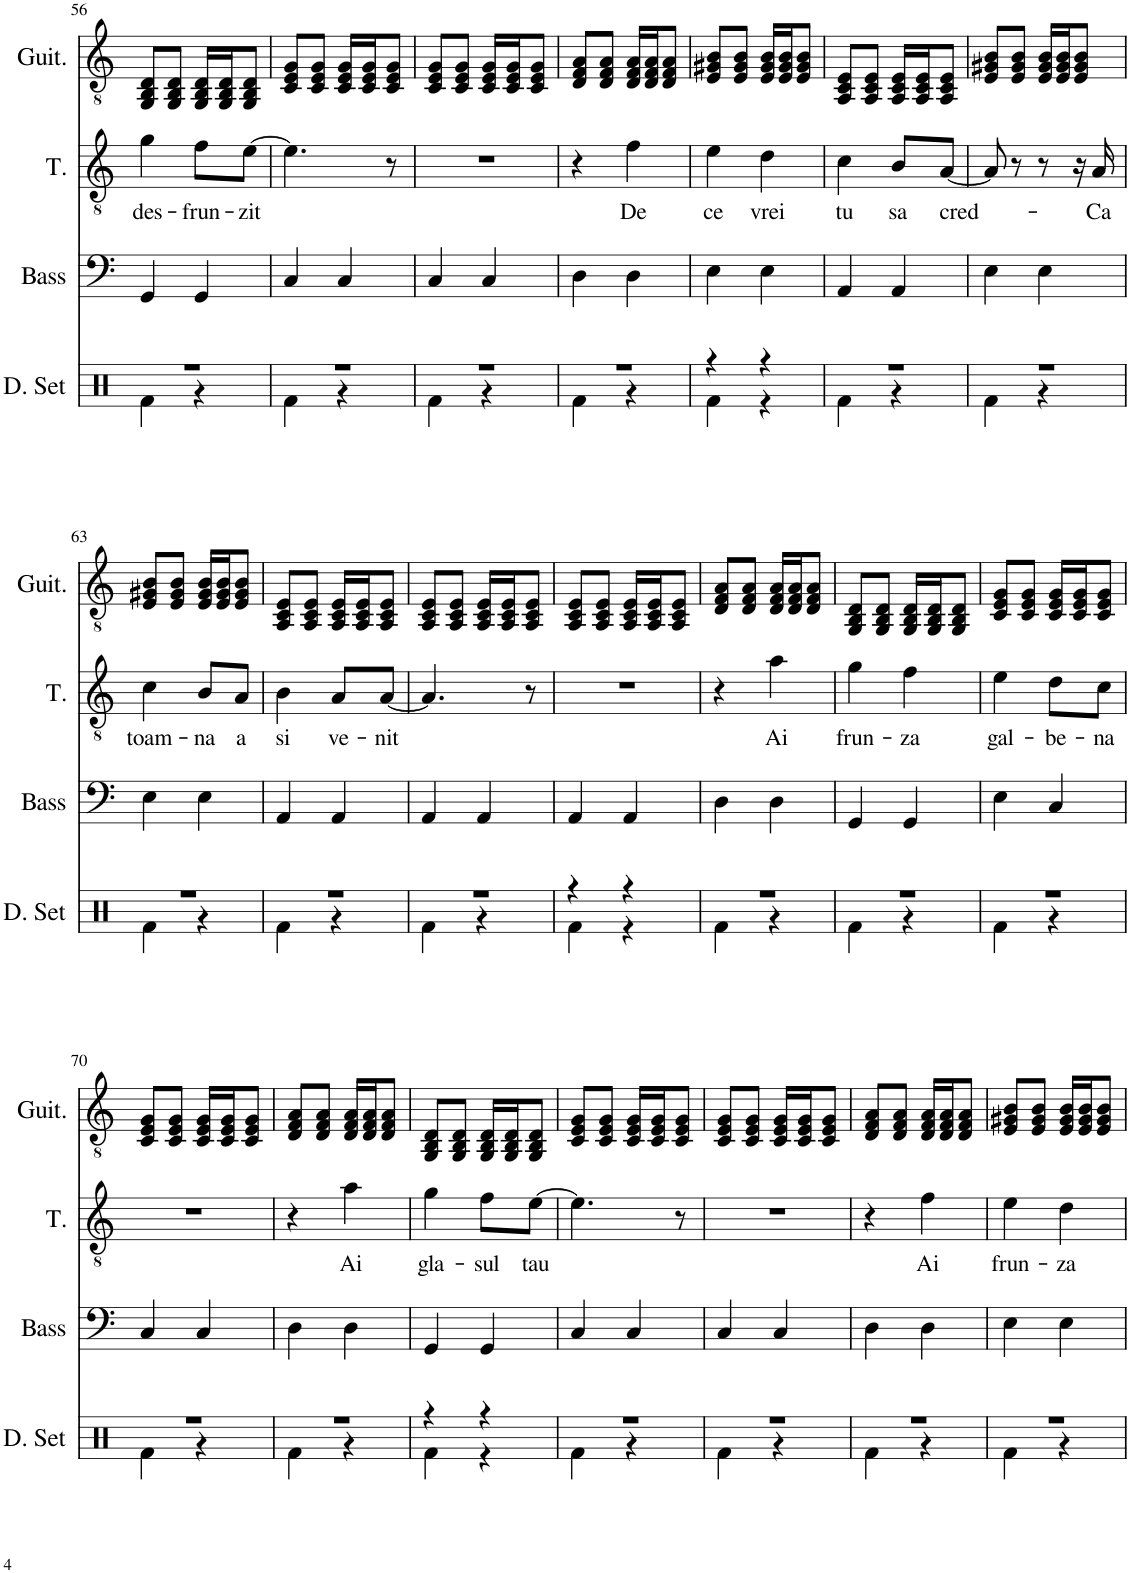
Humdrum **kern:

**kern	**kern	**kern	**text	**kern
*part4	*part3	*part2	*part2	*part1
*staff4	*staff3	*staff2	*staff2	*staff1
*I"Drumset	*I"Acoustic Bass	*I"Tenor	*	*I"Acoustic Guitar
*I'D. Set	*I'Bass	*I'T.	*	*I'Guit.
!!LO:PB:g=z
*clefX	*clefF4	*clefGv2	*	*clefGv2
*	*Trd7c12	*	*	*
*k[]	*k[]	*k[]	*	*k[]
*M2/4	*M2/4	*M2/4	*	*M2/4
=56	=56	=56	=56	=56
*^	*	*	*	*
!	!	!	!	!LO:LY:b	!
2r	4Rf\	4GG/	4g\	des-	8GG/ 8BB/ 8D/L
.	.	.	.	.	8GG/ 8BB/ 8D/J
!	!	!	!	!LO:LY:b	!
.	4r	4GG/	8f\L	-frun-	16GG/ 16BB/ 16D/LL
.	.	.	.	.	16GG/ 16BB/ 16D/J
!	!	!	!	!LO:LY:b	!
.	.	.	[8e\J	-zit	8GG/ 8BB/ 8D/J
=57	=57	=57	=57	=57	=57
2r	4Rf\	4C/	4.e\]	.	8C/ 8E/ 8G/L
.	.	.	.	.	8C/ 8E/ 8G/J
.	4r	4C/	.	.	16C/ 16E/ 16G/LL
.	.	.	.	.	16C/ 16E/ 16G/J
.	.	.	8r	.	8C/ 8E/ 8G/J
=58	=58	=58	=58	=58	=58
2r	4Rf\	4C/	2r	.	8C/ 8E/ 8G/L
.	.	.	.	.	8C/ 8E/ 8G/J
.	4r	4C/	.	.	16C/ 16E/ 16G/LL
.	.	.	.	.	16C/ 16E/ 16G/J
.	.	.	.	.	8C/ 8E/ 8G/J
=59	=59	=59	=59	=59	=59
2r	4Rf\	4D\	4r	.	8D/ 8F/ 8A/L
.	.	.	.	.	8D/ 8F/ 8A/J
!	!	!	!	!LO:LY:b	!
.	4r	4D\	4f\	De	16D/ 16F/ 16A/LL
.	.	.	.	.	16D/ 16F/ 16A/J
.	.	.	.	.	8D/ 8F/ 8A/J
=60	=60	=60	=60	=60	=60
!	!	!	!	!LO:LY:b	!
4r	4Rf\	4E\	4e\	ce	8E/ 8G#X/ 8B/L
.	.	.	.	.	8E/ 8G#/ 8B/J
!	!	!	!	!LO:LY:b	!
4r	4r	4E\	4d\	vrei	16E/ 16G#/ 16B/LL
.	.	.	.	.	16E/ 16G#/ 16B/J
.	.	.	.	.	8E/ 8G#/ 8B/J
=61	=61	=61	=61	=61	=61
!	!	!	!	!LO:LY:b	!
2r	4Rf\	4AA/	4c\	tu	8AA/ 8C/ 8E/L
.	.	.	.	.	8AA/ 8C/ 8E/J
!	!	!	!	!LO:LY:b	!
.	4r	4AA/	8B/L	sa	16AA/ 16C/ 16E/LL
.	.	.	.	.	16AA/ 16C/ 16E/J
!	!	!	!	!LO:LY:b	!
.	.	.	[8A/J	cred-	8AA/ 8C/ 8E/J
=62	=62	=62	=62	=62	=62
2r	4Rf\	4E\	8A/]	.	8E/ 8G#X/ 8B/L
.	.	.	8r	.	8E/ 8G#/ 8B/J
.	4r	4E\	8r	.	16E/ 16G#/ 16B/LL
.	.	.	.	.	16E/ 16G#/ 16B/J
.	.	.	16r	.	8E/ 8G#/ 8B/J
!	!	!	!	!LO:LY:b	!
.	.	.	16A/	Ca	.
!!LO:LB:g=z
=63	=63	=63	=63	=63	=63
!	!	!	!	!LO:LY:b	!
2r	4Rf\	4E\	4c\	toam-	8E/ 8G#X/ 8B/L
.	.	.	.	.	8E/ 8G#/ 8B/J
!	!	!	!	!LO:LY:b	!
.	4r	4E\	8B/L	-na	16E/ 16G#/ 16B/LL
.	.	.	.	.	16E/ 16G#/ 16B/J
!	!	!	!	!LO:LY:b	!
.	.	.	8A/J	a	8E/ 8G#/ 8B/J
=64	=64	=64	=64	=64	=64
!	!	!	!	!LO:LY:b	!
2r	4Rf\	4AA/	4B\	si	8AA/ 8C/ 8E/L
.	.	.	.	.	8AA/ 8C/ 8E/J
!	!	!	!	!LO:LY:b	!
.	4r	4AA/	8A/L	ve-	16AA/ 16C/ 16E/LL
.	.	.	.	.	16AA/ 16C/ 16E/J
!	!	!	!	!LO:LY:b	!
.	.	.	[8A/J	-nit	8AA/ 8C/ 8E/J
=65	=65	=65	=65	=65	=65
2r	4Rf\	4AA/	4.A/]	.	8AA/ 8C/ 8E/L
.	.	.	.	.	8AA/ 8C/ 8E/J
.	4r	4AA/	.	.	16AA/ 16C/ 16E/LL
.	.	.	.	.	16AA/ 16C/ 16E/J
.	.	.	8r	.	8AA/ 8C/ 8E/J
=66	=66	=66	=66	=66	=66
4r	4Rf\	4AA/	2r	.	8AA/ 8C/ 8E/L
.	.	.	.	.	8AA/ 8C/ 8E/J
4r	4r	4AA/	.	.	16AA/ 16C/ 16E/LL
.	.	.	.	.	16AA/ 16C/ 16E/J
.	.	.	.	.	8AA/ 8C/ 8E/J
=67	=67	=67	=67	=67	=67
2r	4Rf\	4D\	4r	.	8D/ 8F/ 8A/L
.	.	.	.	.	8D/ 8F/ 8A/J
!	!	!	!	!LO:LY:b	!
.	4r	4D\	4a\	Ai	16D/ 16F/ 16A/LL
.	.	.	.	.	16D/ 16F/ 16A/J
.	.	.	.	.	8D/ 8F/ 8A/J
=68	=68	=68	=68	=68	=68
!	!	!	!	!LO:LY:b	!
2r	4Rf\	4GG/	4g\	frun-	8GG/ 8BB/ 8D/L
.	.	.	.	.	8GG/ 8BB/ 8D/J
!	!	!	!	!LO:LY:b	!
.	4r	4GG/	4f\	-za	16GG/ 16BB/ 16D/LL
.	.	.	.	.	16GG/ 16BB/ 16D/J
.	.	.	.	.	8GG/ 8BB/ 8D/J
=69	=69	=69	=69	=69	=69
!	!	!	!	!LO:LY:b	!
2r	4Rf\	4E\	4e\	gal-	8C/ 8E/ 8G/L
.	.	.	.	.	8C/ 8E/ 8G/J
!	!	!	!	!LO:LY:b	!
.	4r	4C/	8d\L	-be-	16C/ 16E/ 16G/LL
.	.	.	.	.	16C/ 16E/ 16G/J
!	!	!	!	!LO:LY:b	!
.	.	.	8c\J	-na	8C/ 8E/ 8G/J
!!LO:LB:g=z
=70	=70	=70	=70	=70	=70
2r	4Rf\	4C/	2r	.	8C/ 8E/ 8G/L
.	.	.	.	.	8C/ 8E/ 8G/J
.	4r	4C/	.	.	16C/ 16E/ 16G/LL
.	.	.	.	.	16C/ 16E/ 16G/J
.	.	.	.	.	8C/ 8E/ 8G/J
=71	=71	=71	=71	=71	=71
2r	4Rf\	4D\	4r	.	8D/ 8F/ 8A/L
.	.	.	.	.	8D/ 8F/ 8A/J
!	!	!	!	!LO:LY:b	!
.	4r	4D\	4a\	Ai	16D/ 16F/ 16A/LL
.	.	.	.	.	16D/ 16F/ 16A/J
.	.	.	.	.	8D/ 8F/ 8A/J
=72	=72	=72	=72	=72	=72
!	!	!	!	!LO:LY:b	!
4r	4Rf\	4GG/	4g\	gla-	8GG/ 8BB/ 8D/L
.	.	.	.	.	8GG/ 8BB/ 8D/J
!	!	!	!	!LO:LY:b	!
4r	4r	4GG/	8f\L	-sul	16GG/ 16BB/ 16D/LL
.	.	.	.	.	16GG/ 16BB/ 16D/J
!	!	!	!	!LO:LY:b	!
.	.	.	[8e\J	tau	8GG/ 8BB/ 8D/J
=73	=73	=73	=73	=73	=73
2r	4Rf\	4C/	4.e\]	.	8C/ 8E/ 8G/L
.	.	.	.	.	8C/ 8E/ 8G/J
.	4r	4C/	.	.	16C/ 16E/ 16G/LL
.	.	.	.	.	16C/ 16E/ 16G/J
.	.	.	8r	.	8C/ 8E/ 8G/J
=74	=74	=74	=74	=74	=74
2r	4Rf\	4C/	2r	.	8C/ 8E/ 8G/L
.	.	.	.	.	8C/ 8E/ 8G/J
.	4r	4C/	.	.	16C/ 16E/ 16G/LL
.	.	.	.	.	16C/ 16E/ 16G/J
.	.	.	.	.	8C/ 8E/ 8G/J
=75	=75	=75	=75	=75	=75
2r	4Rf\	4D\	4r	.	8D/ 8F/ 8A/L
.	.	.	.	.	8D/ 8F/ 8A/J
!	!	!	!	!LO:LY:b	!
.	4r	4D\	4f\	Ai	16D/ 16F/ 16A/LL
.	.	.	.	.	16D/ 16F/ 16A/J
.	.	.	.	.	8D/ 8F/ 8A/J
=76	=76	=76	=76	=76	=76
!	!	!	!	!LO:LY:b	!
2r	4Rf\	4E\	4e\	frun-	8E/ 8G#X/ 8B/L
.	.	.	.	.	8E/ 8G#/ 8B/J
!	!	!	!	!LO:LY:b	!
.	4r	4E\	4d\	-za	16E/ 16G#/ 16B/LL
.	.	.	.	.	16E/ 16G#/ 16B/J
.	.	.	.	.	8E/ 8G#/ 8B/J
*v	*v	*	*	*	*
=	=	=	=	=
*-	*-	*-	*-	*-
